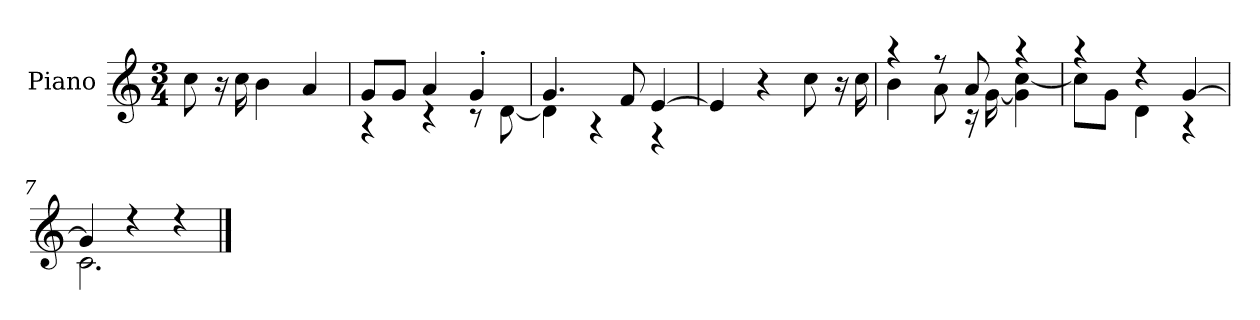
**kern
*part1
*staff1
*I"Piano
*I'P-no
*clefG2
*k[]
*M3/4
*MM179
=1
8cc\
16r
16cc\
4b\
4a/
=2
*^
8g/L	4r
8g/J	.
4a/	4r
4g'/	8r
.	[8d\
=3	=3
4.g/	4d\]
.	4r
8f/	.
[4e/	4r
*v	*v
=4
4e/]
4r
8cc\
16r
16cc\
=5
*^
4r	4b\
8r	8a\
8a/	16r
.	[16g\
4r	4g\] [4cc\
=6	=6
4r	8cc\L]
.	8g\J
4r	4d\
[4g/	4r
=7	=7
4g/]	2.c\
4r	.
4r	.
*v	*v
==
*-
